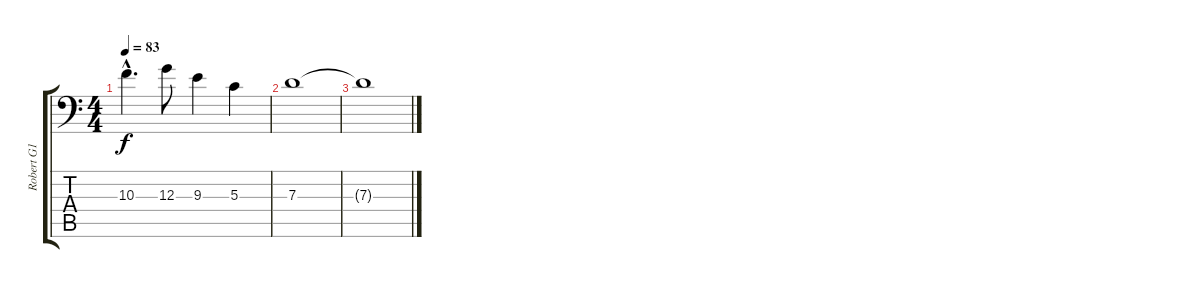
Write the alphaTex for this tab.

\track ("Robert G1" "Robert G1") {instrument electricguitarclean}
\staff {score tabs}
\tuning (E3 B2 G2 D2 A1 E1) {hide}
\ts (4 4)
\tempo 83
\clef f4
\ks c
10.3{hac}.4{d dy f} 12.3.8 9.3.4 5.3.4 |
7.3.1 |
7.3{t}.1
